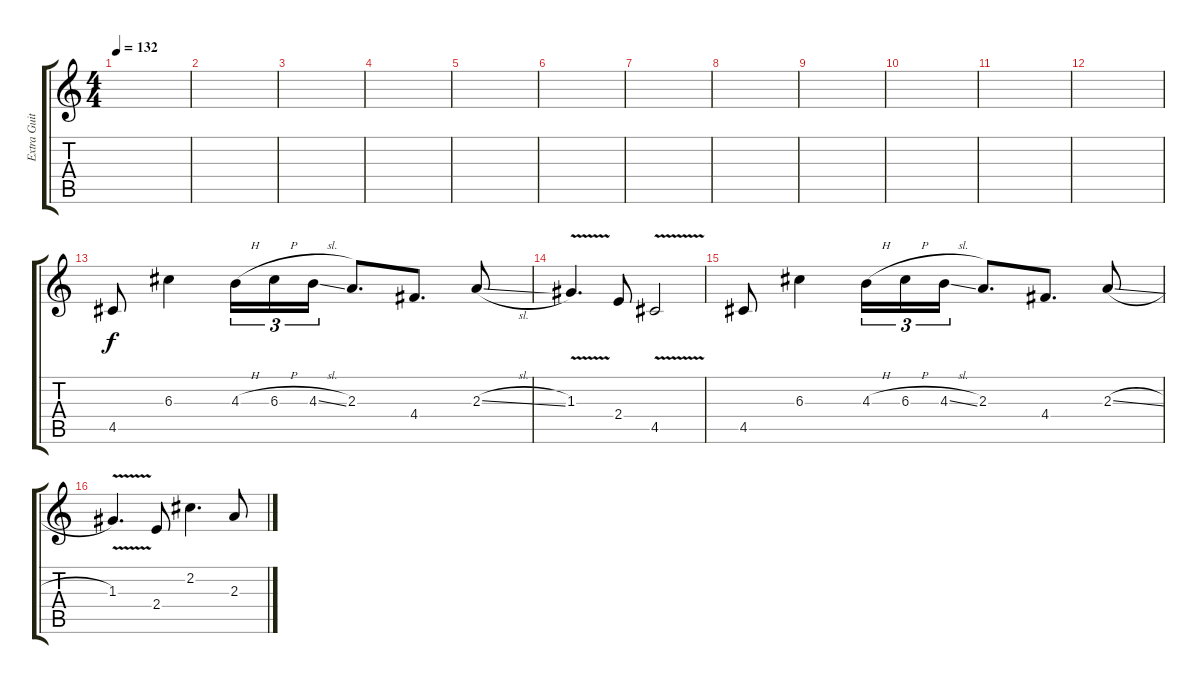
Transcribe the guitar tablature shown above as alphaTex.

\track ("Extra Guitar" "Extra Guit") {instrument distortionguitar}
\staff {score tabs}
\tuning (E4 B3 G3 D3 A2 E2) {hide}
\ts (4 4)
\tempo 132
\clef g2
\ks c
|
|
|
|
|
|
|
|
|
|
|
|
4.5.8 6.3.4 4.3{h}.16{tu (3 2)} 6.3{h}.16{tu (3 2)} 4.3{sl}.16{tu (3 2)} 2.3.8{d} 4.4.8{d} 2.3{sl}.8 |
1.3{v}.4{d} 2.4.8 4.5{v}.2 |
4.5.8 6.3.4 4.3{h}.16{tu (3 2)} 6.3{h}.16{tu (3 2)} 4.3{sl}.16{tu (3 2)} 2.3.8{d} 4.4.8{d} 2.3{sl}.8 |
1.3{v}.4{d} 2.4.8 2.2.4{d} 2.3.8
